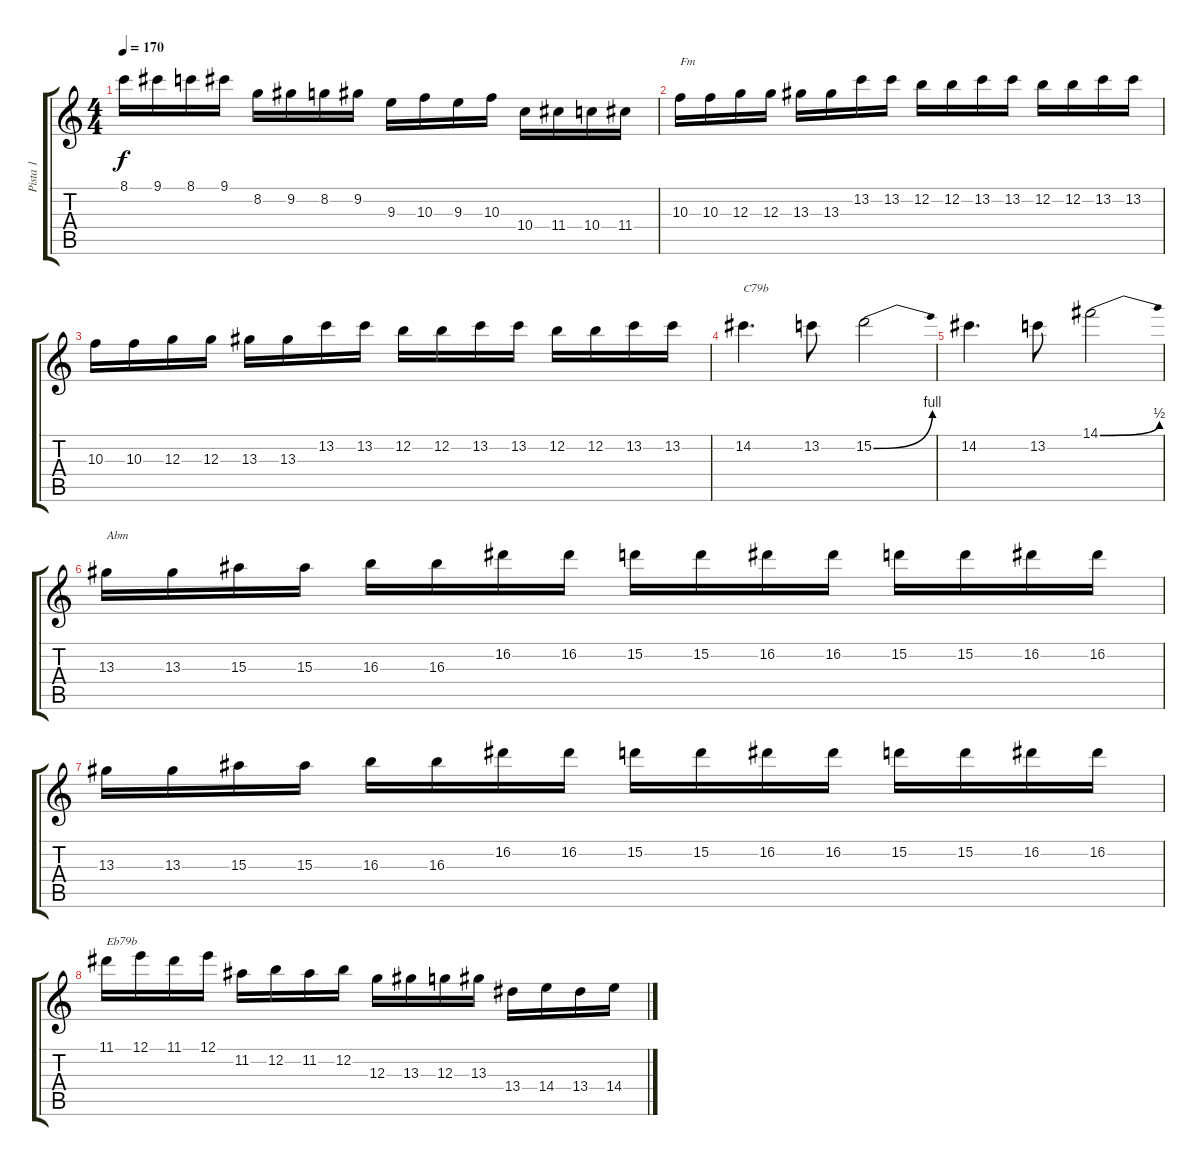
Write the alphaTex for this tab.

\track ("Pista 1" "Pista 1") {instrument distortionguitar}
\staff {score tabs}
\tuning (E4 B3 G3 D3 A2 E2) {hide}
\ts (4 4)
\tempo 170
\clef g2
\ks c
8.1.16{dy f} 9.1.16 8.1.16 9.1.16 8.2.16 9.2.16 8.2.16 9.2.16 9.3.16 10.3.16 9.3.16 10.3.16 10.4.16 11.4.16 10.4.16 11.4.16 |
10.3.16{txt "Fm"} 10.3.16 12.3.16 12.3.16 13.3.16 13.3.16 13.2.16 13.2.16 12.2.16 12.2.16 13.2.16 13.2.16 12.2.16 12.2.16 13.2.16 13.2.16 |
10.3.16 10.3.16 12.3.16 12.3.16 13.3.16 13.3.16 13.2.16 13.2.16 12.2.16 12.2.16 13.2.16 13.2.16 12.2.16 12.2.16 13.2.16 13.2.16 |
14.2.4{d txt "C79b"} 13.2.8 15.2{be (bend 0 0 60 4)}.2 |
14.2.4{d} 13.2.8 14.1{be (bend 0 0 60 2)}.2 |
13.3.16{txt "Abm"} 13.3.16 15.3.16 15.3.16 16.3.16 16.3.16 16.2.16 16.2.16 15.2.16 15.2.16 16.2.16 16.2.16 15.2.16 15.2.16 16.2.16 16.2.16 |
13.3.16 13.3.16 15.3.16 15.3.16 16.3.16 16.3.16 16.2.16 16.2.16 15.2.16 15.2.16 16.2.16 16.2.16 15.2.16 15.2.16 16.2.16 16.2.16 |
11.1.16{txt "Eb79b"} 12.1.16 11.1.16 12.1.16 11.2.16 12.2.16 11.2.16 12.2.16 12.3.16 13.3.16 12.3.16 13.3.16 13.4.16 14.4.16 13.4.16 14.4.16
